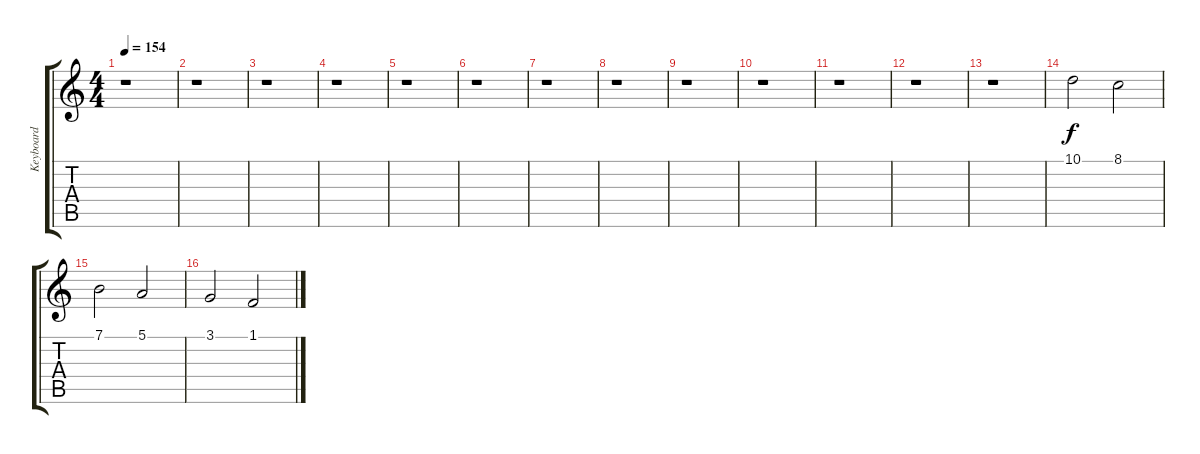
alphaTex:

\track ("Keyboard" "Keyboard") {instrument pad5bowed}
\staff {score tabs}
\tuning (E4 B3 G3 D3 A2 E2) {hide}
\ts (4 4)
\tempo 154
\clef g2
\ks c
r.1{dy f instrument pad5bowed} |
r.1 |
r.1 |
r.1 |
r.1 |
r.1 |
r.1 |
r.1 |
r.1 |
r.1 |
r.1 |
r.1 |
r.1 |
10.1.2 8.1.2 |
7.1.2 5.1.2 |
3.1.2 1.1.2
